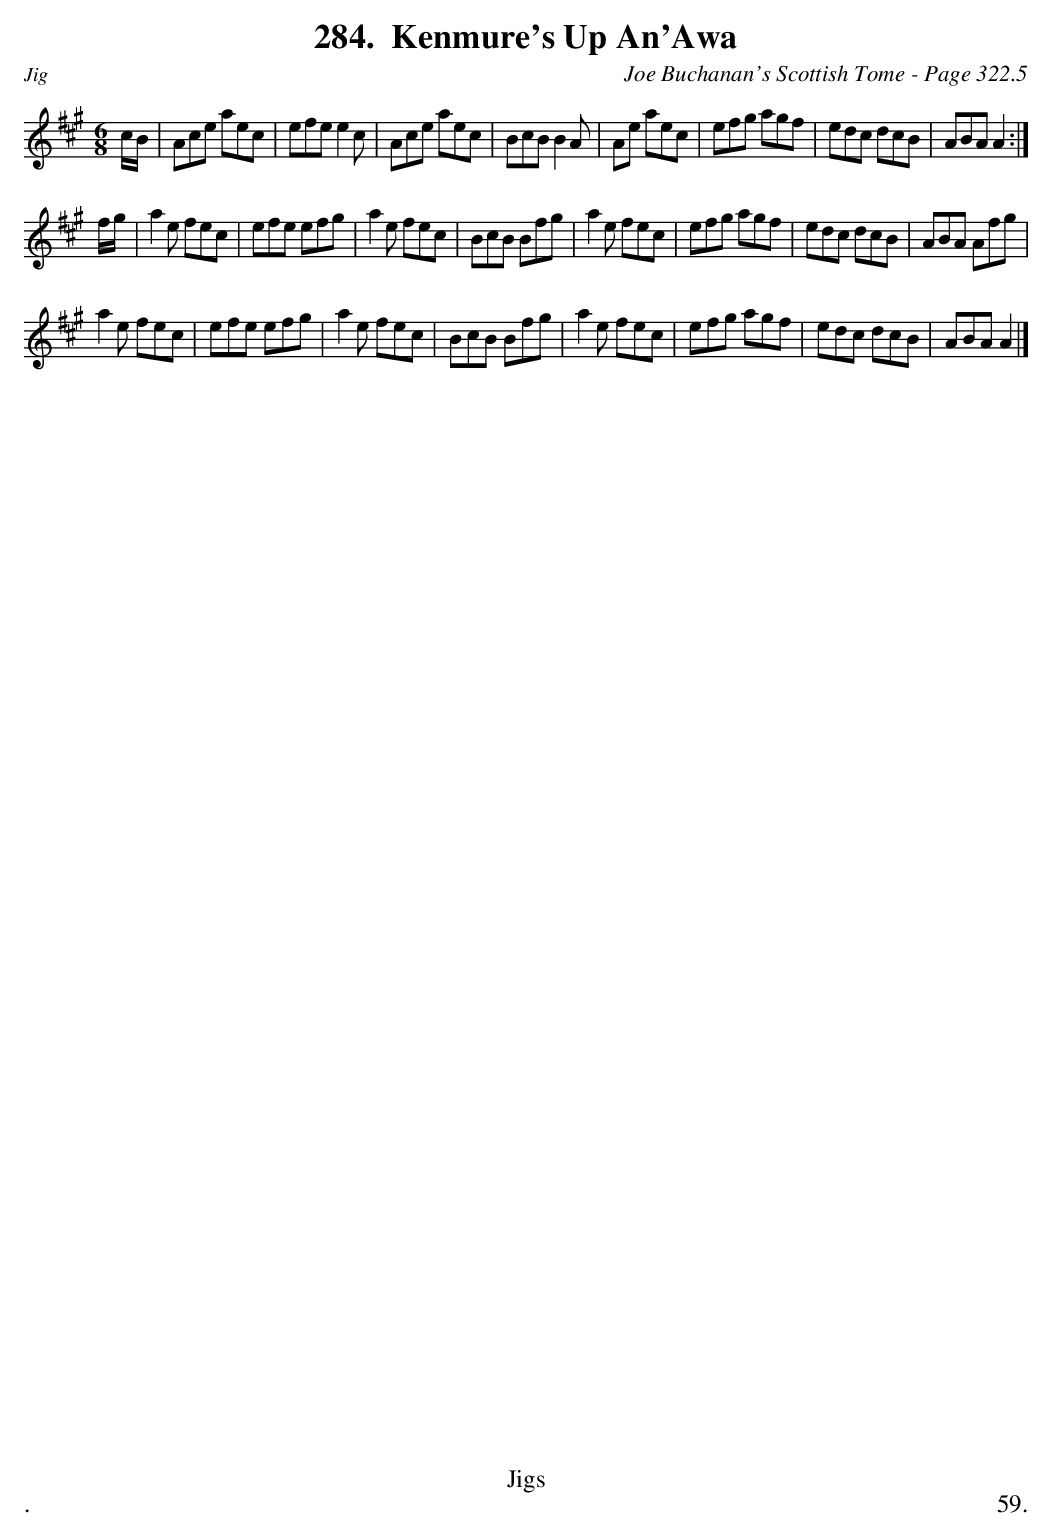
X:1
T:Kenmure's Up An'Awa
C:Joe Buchanan's Scottish Tome - Page 322.5
L:1/8
M:6/8
K:A
c/B/ | Ace aec | efe e2 c | Ace aec | BcB B2 A | Ae aec | efg agf | edc dcB | ABA A2 :|
f/g/ | a2 e fec | efe efg | a2 e fec | BcB Bfg | a2 e fec | efg agf | edc dcB | ABA Afg |
a2 e fec | efe efg | a2 e fec | BcB Bfg | a2 e fec | efg agf | edc dcB | ABA A2 |]
